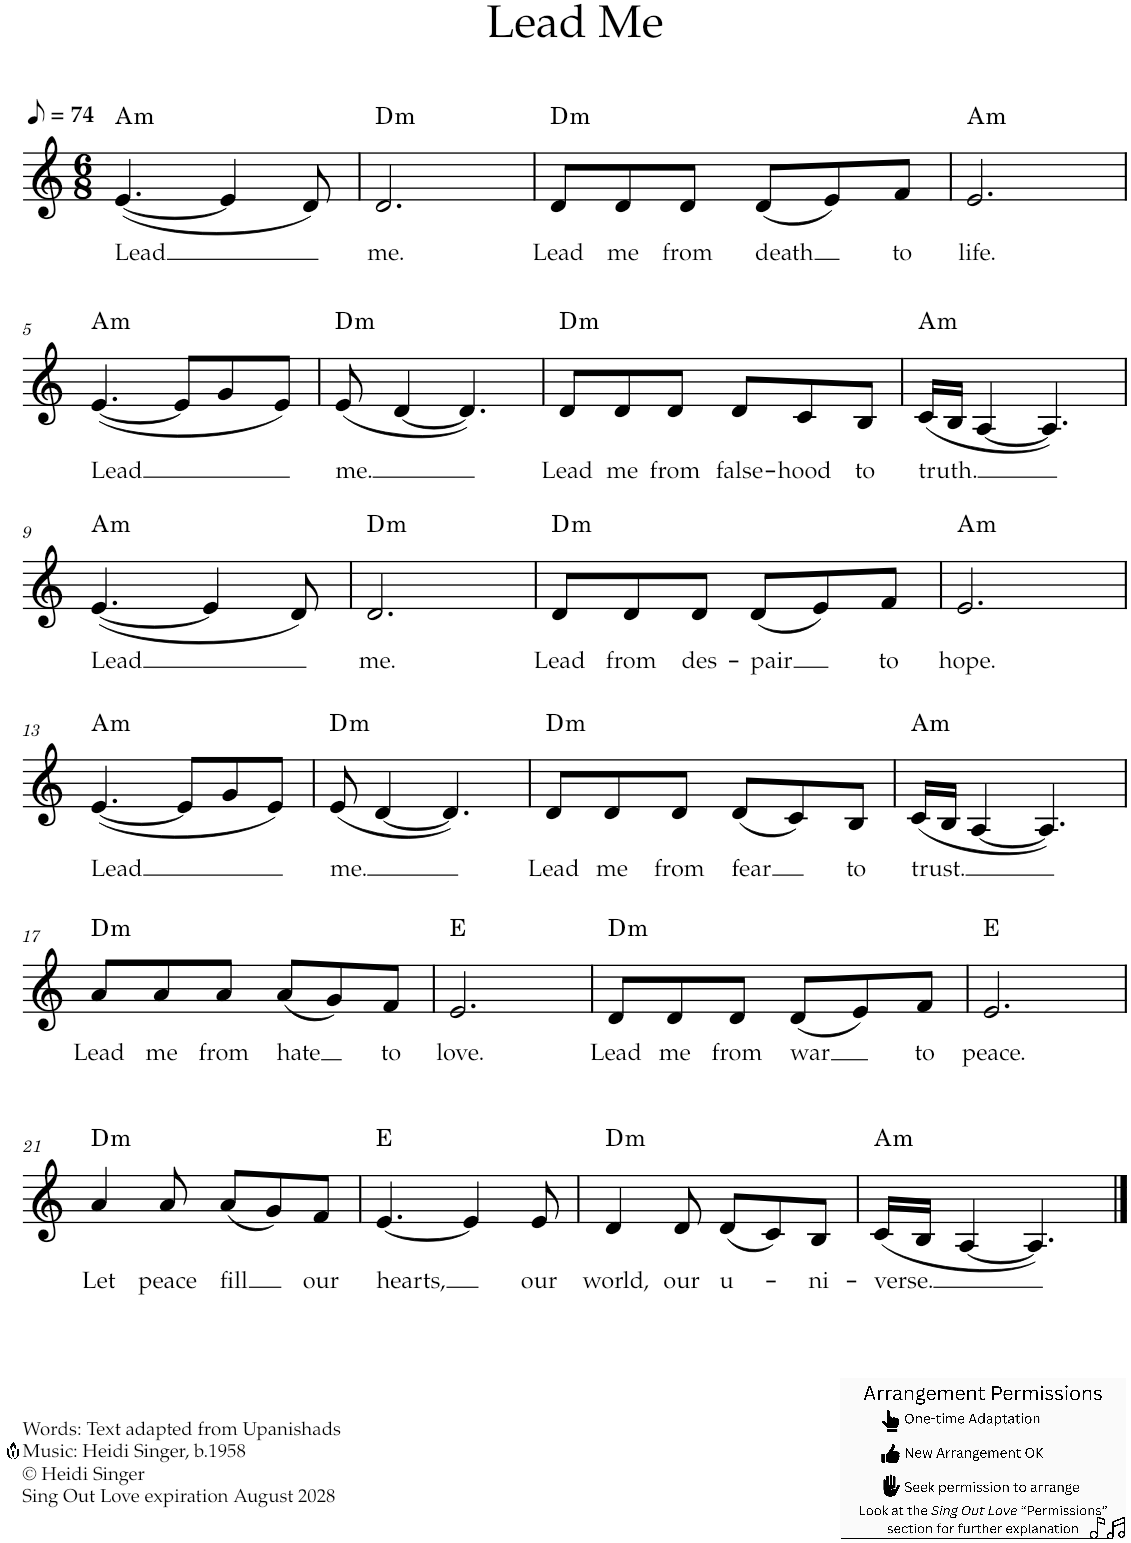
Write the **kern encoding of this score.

**kern	**text	**harte
*part1	*part1	*part1
*staff1	*staff1	*
*I"Violin	*	*
*I'Vln	*	*
*clefG2	*	*
*k[]	*	*
*M6/8	*	*
*MM37	*	*
=1	=1	=1
!	!LO:LY:b	!LO:H:kt=m
([4.e/	Lead	A:min
4e/]	.	.
8d/)	.	.
=2	=2	=2
!	!LO:LY:b	!LO:H:kt=m
2.d/	me.	D:min
=3	=3	=3
!	!LO:LY:b	!LO:H:kt=m
8d/L	Lead	D:min
!	!LO:LY:b	!
8d/	me	.
!	!LO:LY:b	!
8d/J	from	.
!	!LO:LY:b	!
(8d/L	death	.
8e/)	.	.
!	!LO:LY:b	!
8f/J	to	.
=4	=4	=4
!	!LO:LY:b	!LO:H:kt=m
2.e/	life.	A:min
!!LO:LB:g=z
=5	=5	=5
!	!LO:LY:b	!LO:H:kt=m
([4.e/	Lead	A:min
8e/L]	.	.
8g/	.	.
8e/J)	.	.
=6	=6	=6
!	!LO:LY:b	!LO:H:kt=m
(8e/	me.	D:min
[4d/	.	.
4.d/])	.	.
=7	=7	=7
!	!LO:LY:b	!LO:H:kt=m
8d/L	Lead	D:min
!	!LO:LY:b	!
8d/	me	.
!	!LO:LY:b	!
8d/J	from	.
!	!LO:LY:b	!
8d/L	false-	.
!	!LO:LY:b	!
8c/	-hood	.
!	!LO:LY:b	!
8B/J	to	.
=8	=8	=8
!	!LO:LY:b	!LO:H:kt=m
(16c/LL	truth.	A:min
16B/JJ	.	.
[4A/	.	.
4.A/])	.	.
!!LO:LB:g=z
=9	=9	=9
!	!LO:LY:b	!LO:H:kt=m
([4.e/	Lead	A:min
4e/]	.	.
8d/)	.	.
=10	=10	=10
!	!LO:LY:b	!LO:H:kt=m
2.d/	me.	D:min
=11	=11	=11
!	!LO:LY:b	!LO:H:kt=m
8d/L	Lead	D:min
!	!LO:LY:b	!
8d/	from	.
!	!LO:LY:b	!
8d/J	des-	.
!	!LO:LY:b	!
(8d/L	-pair	.
8e/)	.	.
!	!LO:LY:b	!
8f/J	to	.
=12	=12	=12
!	!LO:LY:b	!LO:H:kt=m
2.e/	hope.	A:min
!!LO:LB:g=z
=13	=13	=13
!	!LO:LY:b	!LO:H:kt=m
([4.e/	Lead	A:min
8e/L]	.	.
8g/	.	.
8e/J)	.	.
=14	=14	=14
!	!LO:LY:b	!LO:H:kt=m
(8e/	me.	D:min
[4d/	.	.
4.d/])	.	.
=15	=15	=15
!	!LO:LY:b	!LO:H:kt=m
8d/L	Lead	D:min
!	!LO:LY:b	!
8d/	me	.
!	!LO:LY:b	!
8d/J	from	.
!	!LO:LY:b	!
(8d/L	fear	.
8c/)	.	.
!	!LO:LY:b	!
8B/J	to	.
=16	=16	=16
!	!LO:LY:b	!LO:H:kt=m
(16c/LL	trust.	A:min
16B/JJ	.	.
[4A/	.	.
4.A/])	.	.
!!LO:LB:g=z
=17	=17	=17
!	!LO:LY:b	!LO:H:kt=m
8a/L	Lead	D:min
!	!LO:LY:b	!
8a/	me	.
!	!LO:LY:b	!
8a/J	from	.
!	!LO:LY:b	!
(8a/L	hate	.
8g/)	.	.
!	!LO:LY:b	!
8f/J	to	.
=18	=18	=18
!	!LO:LY:b	!
2.e/	love.	E:maj
=19	=19	=19
!	!LO:LY:b	!LO:H:kt=m
8d/L	Lead	D:min
!	!LO:LY:b	!
8d/	me	.
!	!LO:LY:b	!
8d/J	from	.
!	!LO:LY:b	!
(8d/L	war	.
8e/)	.	.
!	!LO:LY:b	!
8f/J	to	.
=20	=20	=20
!	!LO:LY:b	!
2.e/	peace.	E:maj
!!LO:LB:g=z
=21	=21	=21
!	!LO:LY:b	!LO:H:kt=m
4a/	Let	D:min
!	!LO:LY:b	!
8a/	peace	.
!	!LO:LY:b	!
(8a/L	fill	.
8gn/)	.	.
!	!LO:LY:b	!
8f/J	our	.
=22	=22	=22
!	!LO:LY:b	!
[4.e/	hearts,	E:maj
4e/]	.	.
!	!LO:LY:b	!
8e/	our	.
=23	=23	=23
!	!LO:LY:b	!LO:H:kt=m
4d/	world,	D:min
!	!LO:LY:b	!
8d/	our	.
!	!LO:LY:b	!
(8d/L	u-	.
8c/)	.	.
!	!LO:LY:b	!
8B/J	-ni-	.
=24	=24	=24
!	!LO:LY:b	!LO:H:kt=m
(16c/LL	verse.	A:min
16B/JJ	.	.
[4A/	.	.
4.A/])	.	.
==	==	==
*-	*-	*-
